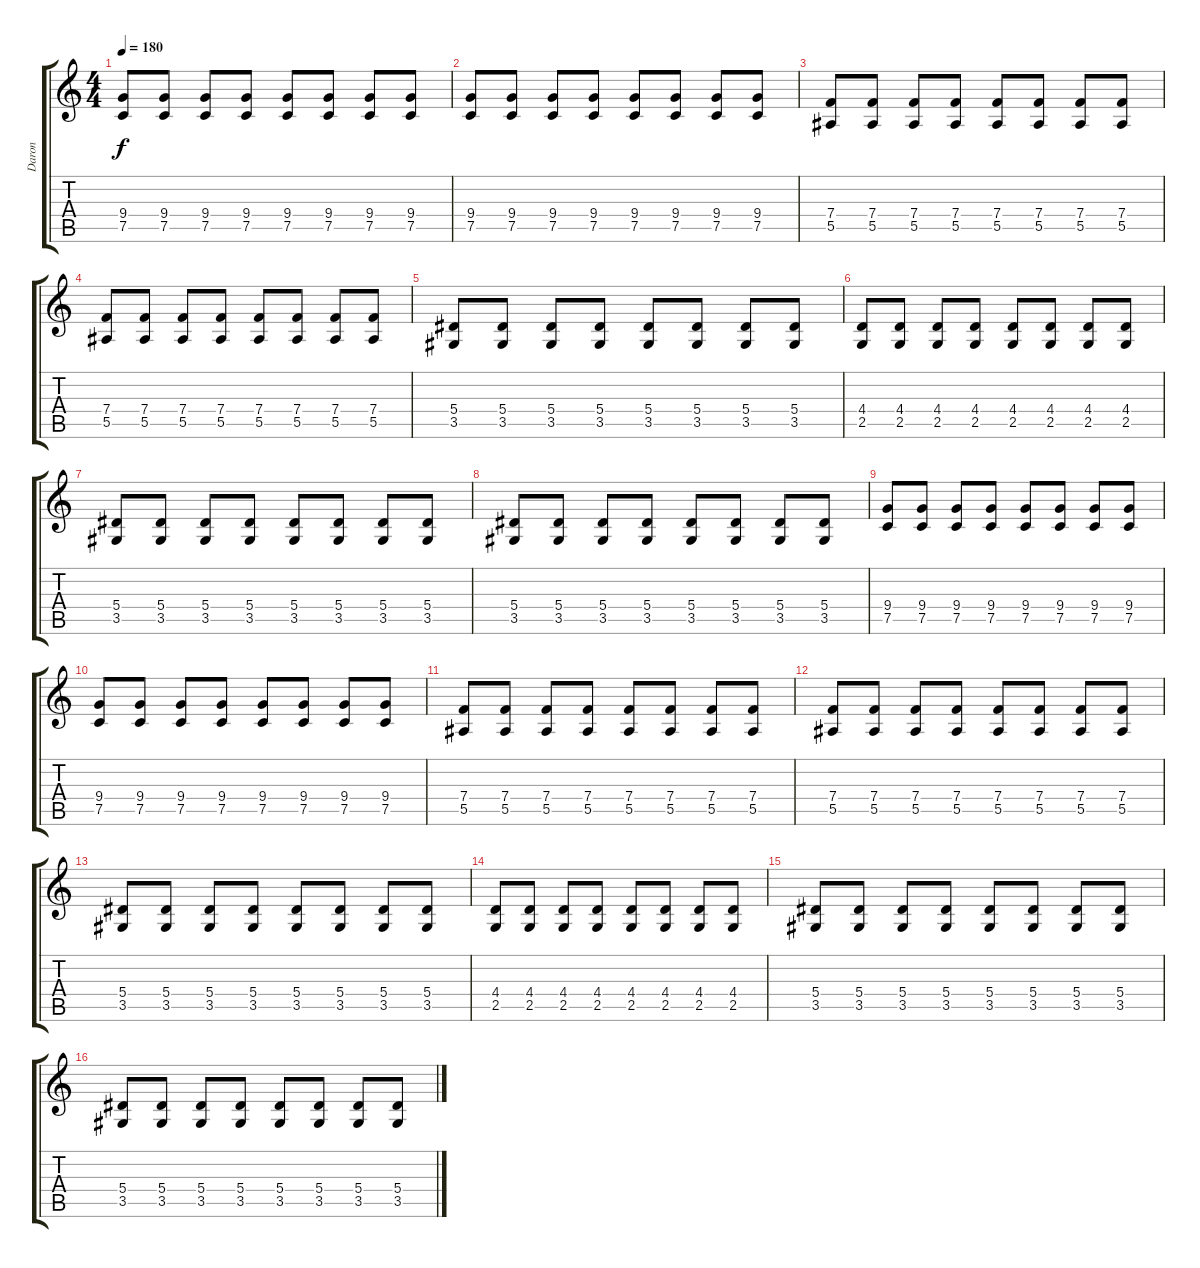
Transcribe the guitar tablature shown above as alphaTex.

\track ("Daron" "Daron") {instrument distortionguitar}
\staff {score tabs}
\tuning (C4 G3 Eb3 Bb2 F2 C2) {hide}
\ts (4 4)
\tempo 180
\clef g2
\ks c
(9.4 7.5).8{dy f} (9.4 7.5).8 (9.4 7.5).8 (9.4 7.5).8 (9.4 7.5).8 (9.4 7.5).8 (9.4 7.5).8 (9.4 7.5).8 |
(9.4 7.5).8 (9.4 7.5).8 (9.4 7.5).8 (9.4 7.5).8 (9.4 7.5).8 (9.4 7.5).8 (9.4 7.5).8 (9.4 7.5).8 |
(7.4 5.5).8 (7.4 5.5).8 (7.4 5.5).8 (7.4 5.5).8 (7.4 5.5).8 (7.4 5.5).8 (7.4 5.5).8 (7.4 5.5).8 |
(7.4 5.5).8 (7.4 5.5).8 (7.4 5.5).8 (7.4 5.5).8 (7.4 5.5).8 (7.4 5.5).8 (7.4 5.5).8 (7.4 5.5).8 |
(5.4 3.5).8 (5.4 3.5).8 (5.4 3.5).8 (5.4 3.5).8 (5.4 3.5).8 (5.4 3.5).8 (5.4 3.5).8 (5.4 3.5).8 |
(4.4 2.5).8 (4.4 2.5).8 (4.4 2.5).8 (4.4 2.5).8 (4.4 2.5).8 (4.4 2.5).8 (4.4 2.5).8 (4.4 2.5).8 |
(5.4 3.5).8 (5.4 3.5).8 (5.4 3.5).8 (5.4 3.5).8 (5.4 3.5).8 (5.4 3.5).8 (5.4 3.5).8 (5.4 3.5).8 |
(5.4 3.5).8 (5.4 3.5).8 (5.4 3.5).8 (5.4 3.5).8 (5.4 3.5).8 (5.4 3.5).8 (5.4 3.5).8 (5.4 3.5).8 |
(9.4 7.5).8 (9.4 7.5).8 (9.4 7.5).8 (9.4 7.5).8 (9.4 7.5).8 (9.4 7.5).8 (9.4 7.5).8 (9.4 7.5).8 |
(9.4 7.5).8 (9.4 7.5).8 (9.4 7.5).8 (9.4 7.5).8 (9.4 7.5).8 (9.4 7.5).8 (9.4 7.5).8 (9.4 7.5).8 |
(7.4 5.5).8 (7.4 5.5).8 (7.4 5.5).8 (7.4 5.5).8 (7.4 5.5).8 (7.4 5.5).8 (7.4 5.5).8 (7.4 5.5).8 |
(7.4 5.5).8 (7.4 5.5).8 (7.4 5.5).8 (7.4 5.5).8 (7.4 5.5).8 (7.4 5.5).8 (7.4 5.5).8 (7.4 5.5).8 |
(5.4 3.5).8 (5.4 3.5).8 (5.4 3.5).8 (5.4 3.5).8 (5.4 3.5).8 (5.4 3.5).8 (5.4 3.5).8 (5.4 3.5).8 |
(4.4 2.5).8 (4.4 2.5).8 (4.4 2.5).8 (4.4 2.5).8 (4.4 2.5).8 (4.4 2.5).8 (4.4 2.5).8 (4.4 2.5).8 |
(5.4 3.5).8 (5.4 3.5).8 (5.4 3.5).8 (5.4 3.5).8 (5.4 3.5).8 (5.4 3.5).8 (5.4 3.5).8 (5.4 3.5).8 |
(5.4 3.5).8 (5.4 3.5).8 (5.4 3.5).8 (5.4 3.5).8 (5.4 3.5).8 (5.4 3.5).8 (5.4 3.5).8 (5.4 3.5).8
